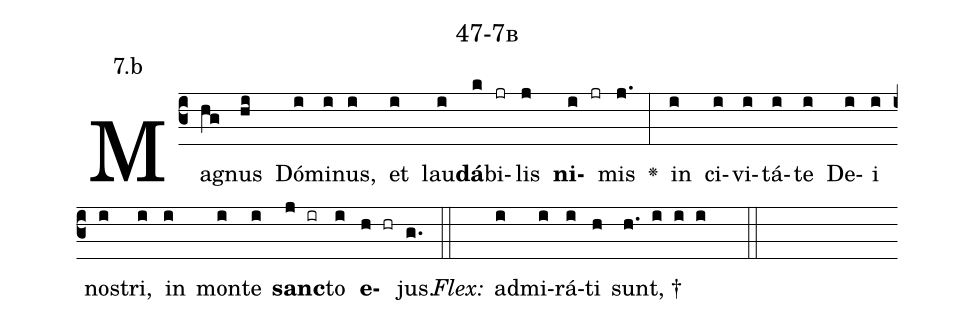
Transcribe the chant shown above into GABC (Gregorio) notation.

name: 47-7b;
annotation: 7.b;
%%
(c3)Ma(hg)gnus(hi) Dó(i)mi(i)nus,(i) et(i) lau(i)<b>dá</b>(k)bi(jr)lis(j) <b>ni</b>(i jr)mis(j.) <v>\greheightstar</v>(:) in(i) ci(i)vi(i)tá(i)te(i) De(i)i(i) nos(i)tri,(i) in(i) mon(i)te(i) <b>sanc</b>(j ir)to(i) <b>e</b>(h hr)jus.(g.) (::)
<i>Flex:</i>()  ad(i)mi(i)rá(i)ti(h) sunt, †(h. i i i  ::)

%E(i) u(i) o(j) u(i) a(h) e.(g.) (::)
